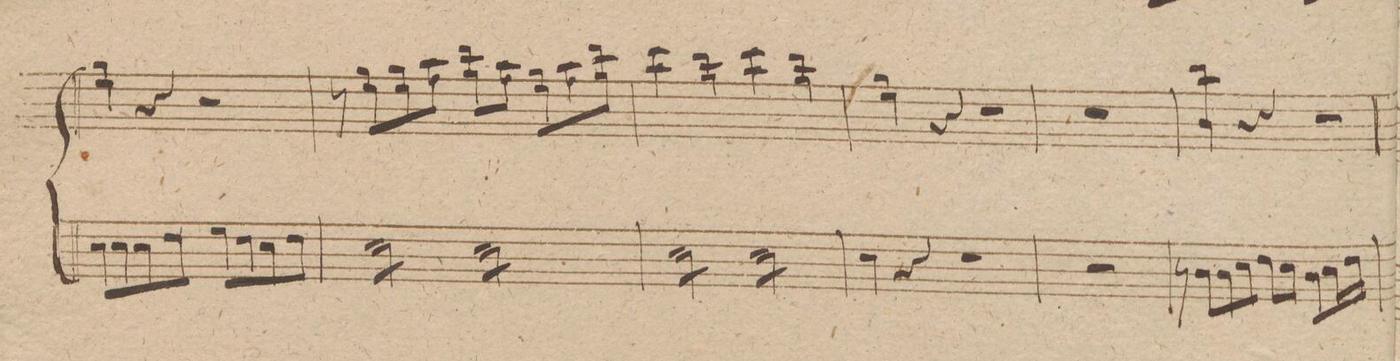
**kern
*I"Organo.
*clefF4
*k[f#c#g#d#]
*met(c)
*M4/4
8E\L
8E\
8E\
8F#\J
8G#\L
8F#\
8E\
8F#\J
=31
*tremolo
8E\L
8E\
8E\
8E\J
8E\L
8E\
8E\
8E\J
=32
8E\L
8E\
8E\
8E\J
8E\L
8E\
8E\
8E\J
=33
*Xtremolo
4E\
4r
2r
=34
1r
=35
8r
8D#\L
8D#\
8E\J
8F#\L
8E\J
8D#\L
16E\L
16F#\JJ
=36
*-
